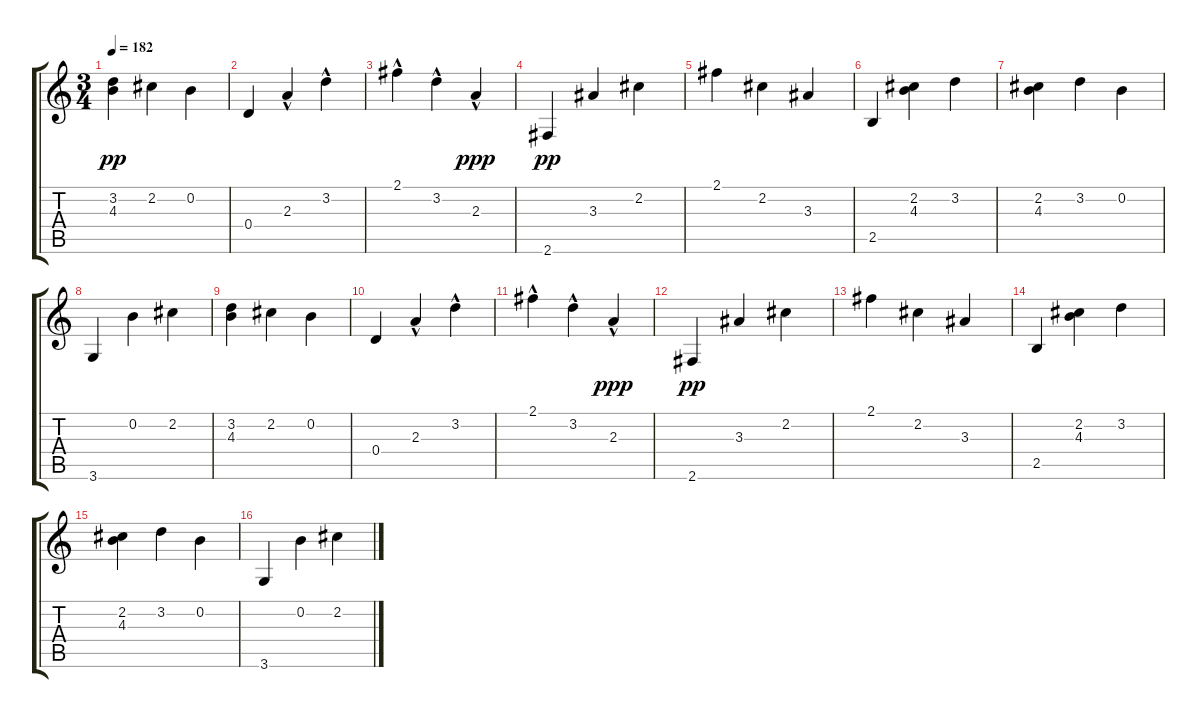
\track "" {instrument acousticguitarnylon}
\staff {score tabs}
\tuning (E4 B3 G3 D3 A2 E2) {hide}
\ts (3 4)
\tempo 182
\clef g2
\ks c
(3.2 4.3).4{dy pp} 2.2.4 0.2.4 |
0.4.4 2.3{hac}.4 3.2{hac}.4 |
2.1{hac}.4 3.2{hac}.4 2.3{hac}.4{dy ppp} |
2.6.4{dy pp} 3.3.4 2.2.4 |
2.1.4 2.2.4 3.3.4 |
2.5.4 (2.2 4.3).4 3.2.4 |
(2.2 4.3).4 3.2.4 0.2.4 |
3.6.4 0.2.4 2.2.4 |
(3.2 4.3).4 2.2.4 0.2.4 |
0.4.4 2.3{hac}.4 3.2{hac}.4 |
2.1{hac}.4 3.2{hac}.4 2.3{hac}.4{dy ppp} |
2.6.4{dy pp} 3.3.4 2.2.4 |
2.1.4 2.2.4 3.3.4 |
2.5.4 (2.2 4.3).4 3.2.4 |
(2.2 4.3).4 3.2.4 0.2.4 |
3.6.4 0.2.4 2.2.4
